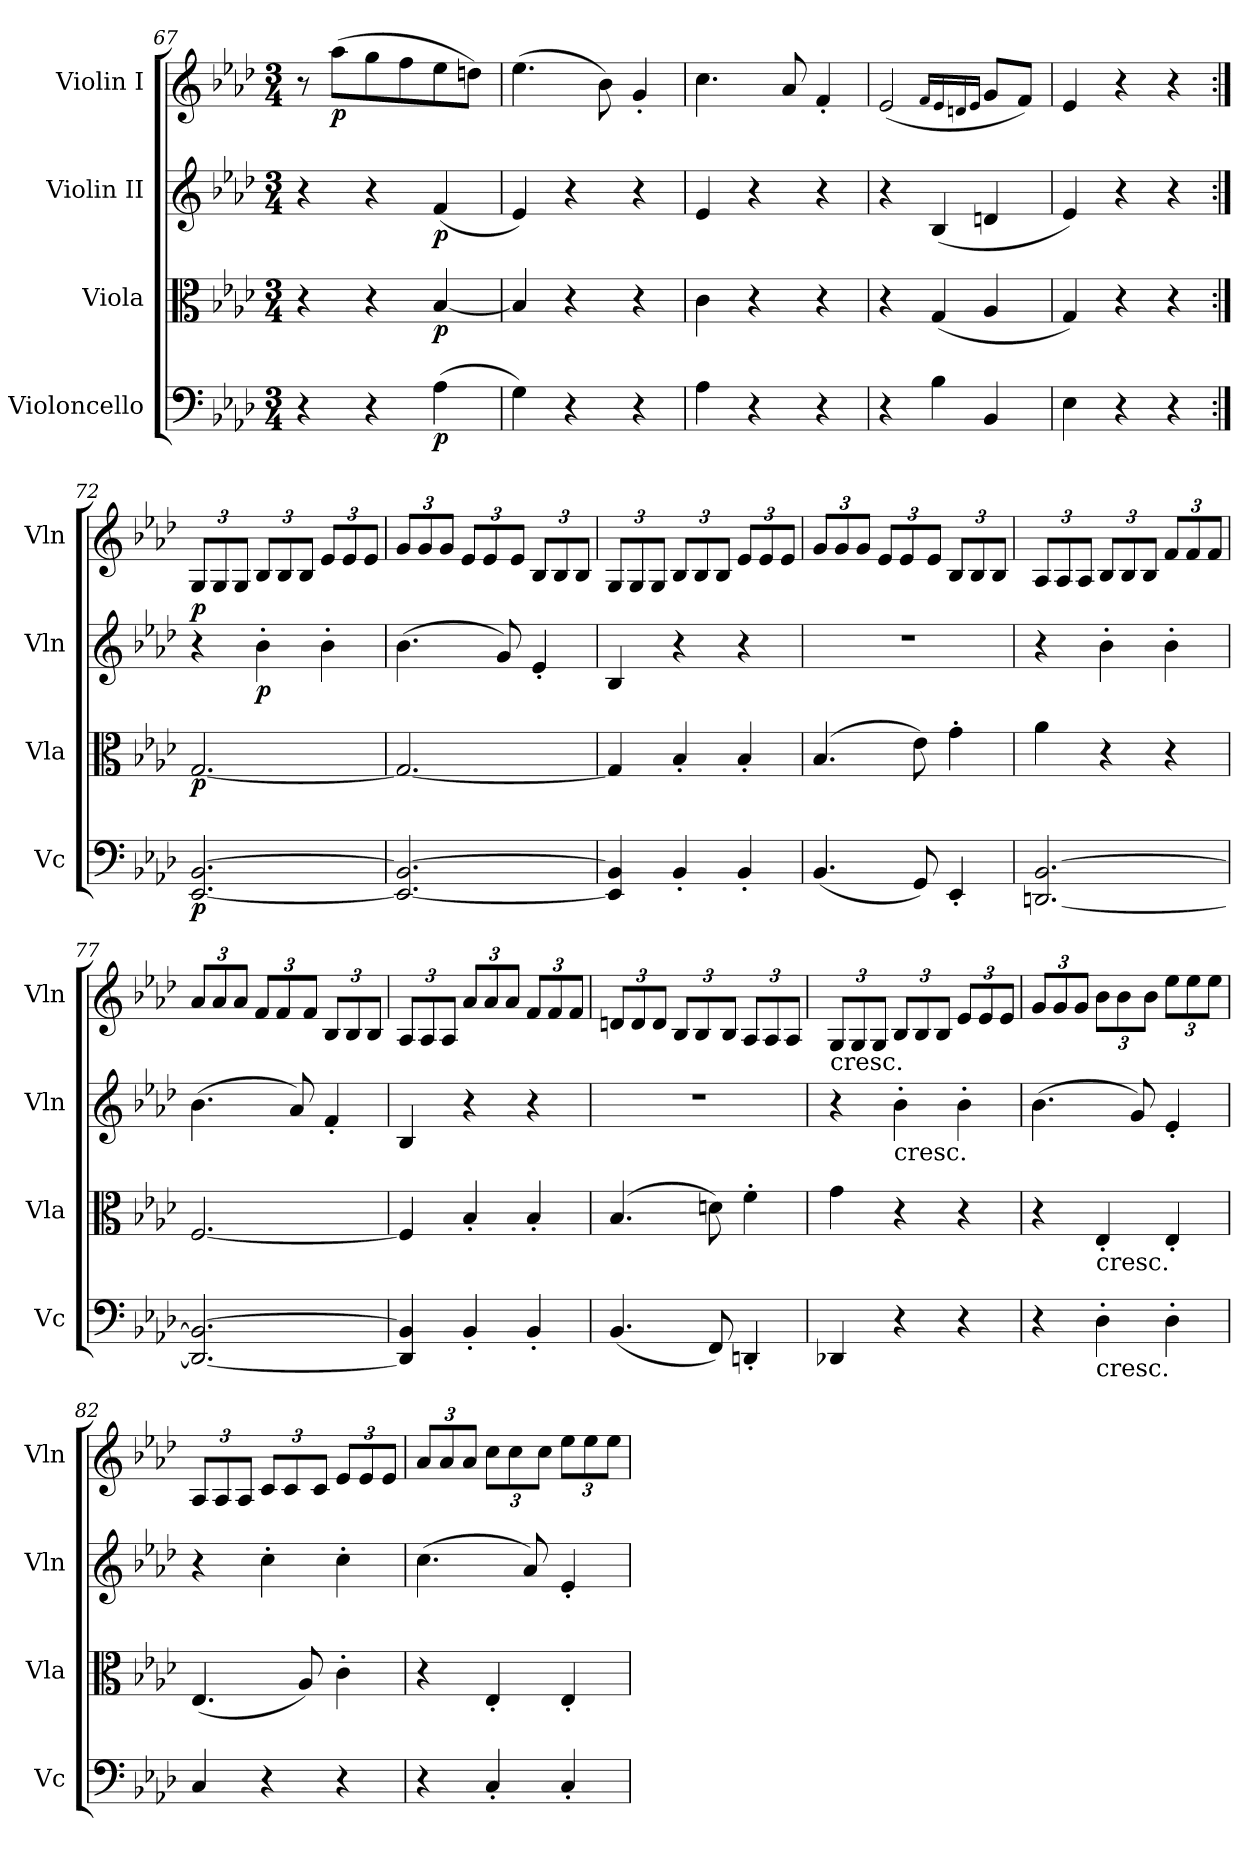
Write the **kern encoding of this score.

**kern	**dynam	**kern	**dynam	**kern	**dynam	**kern	**dynam
*part4	*part4	*part3	*part3	*part2	*part2	*part1	*part1
*staff4	*staff4	*staff3	*staff3	*staff2	*staff2	*staff1	*staff1
*I"Violoncello	*	*I"Viola	*	*I"Violin II	*	*I"Violin I	*
*I'Vc	*	*I'Vla	*	*I'Vln	*	*I'Vln	*
*clefF4	*	*clefC3	*	*clefG2	*	*clefG2	*
*k[b-e-a-d-]	*	*k[b-e-a-d-]	*	*k[b-e-a-d-]	*	*k[b-e-a-d-]	*
*M3/4	*	*M3/4	*	*M3/4	*	*M3/4	*
=67	=67	=67	=67	=67	=67	=67	=67
4r	.	4r	.	4r	.	8r	.
.	.	.	.	.	.	(8aa-L	p
4r	.	4r	.	4r	.	8gg	.
.	.	.	.	.	.	8ff	.
(4A-	p	[4B-	p	(4f	p	8ee-	.
.	.	.	.	.	.	8ddnJ)	.
=68	=68	=68	=68	=68	=68	=68	=68
4G)	.	4B-]	.	4e-)	.	(4.ee-	.
4r	.	4r	.	4r	.	.	.
.	.	.	.	.	.	8b-)	.
4r	.	4r	.	4r	.	4g'	.
=69	=69	=69	=69	=69	=69	=69	=69
4A-	.	4c	.	4e-	.	4.cc	.
4r	.	4r	.	4r	.	.	.
.	.	.	.	.	.	8a-	.
4r	.	4r	.	4r	.	4f'	.
=70	=70	=70	=70	=70	=70	=70	=70
4r	.	4r	.	4r	.	(2e-	.
4B-	.	(4G	.	(4B-	.	.	.
.	.	.	.	.	.	16qqf/LL	.
.	.	.	.	.	.	16qqe-/	.
.	.	.	.	.	.	16qqdn/	.
.	.	.	.	.	.	16qqe-/JJ	.
4BB-	.	4A-	.	4dn	.	8gL	.
.	.	.	.	.	.	8fJ)	.
=71	=71	=71	=71	=71	=71	=71	=71
4E-	.	4G)	.	4e-)	.	4e-	.
4r	.	4r	.	4r	.	4r	.
4r	.	4r	.	4r	.	4r	.
=72:|!	=72:|!	=72:|!	=72:|!	=72:|!	=72:|!	=72:|!	=72:|!
!	!	!	!	!	!LO:DY:a	!	!
[2.EE- [2.BB-	p	[2.G	p	4r	p	12GL	.
.	.	.	.	.	.	12G	.
.	.	.	.	.	.	12GJ	.
.	.	.	.	4b-'	p	12B-L	.
.	.	.	.	.	.	12B-	.
.	.	.	.	.	.	12B-J	.
.	.	.	.	4b-'	.	12e-L	.
.	.	.	.	.	.	12e-	.
.	.	.	.	.	.	12e-J	.
=73	=73	=73	=73	=73	=73	=73	=73
2.EE-_ 2.BB-_	.	2.G_	.	(4.b-	.	12gL	.
.	.	.	.	.	.	12g	.
.	.	.	.	.	.	12gJ	.
.	.	.	.	.	.	12e-L	.
.	.	.	.	.	.	12e-	.
.	.	.	.	8g)	.	.	.
.	.	.	.	.	.	12e-J	.
.	.	.	.	4e-'	.	12B-L	.
.	.	.	.	.	.	12B-	.
.	.	.	.	.	.	12B-J	.
=74	=74	=74	=74	=74	=74	=74	=74
4EE-] 4BB-]	.	4G]	.	4B-	.	12GL	.
.	.	.	.	.	.	12G	.
.	.	.	.	.	.	12GJ	.
4BB-'	.	4B-'	.	4r	.	12B-L	.
.	.	.	.	.	.	12B-	.
.	.	.	.	.	.	12B-J	.
4BB-'	.	4B-'	.	4r	.	12e-L	.
.	.	.	.	.	.	12e-	.
.	.	.	.	.	.	12e-J	.
=75	=75	=75	=75	=75	=75	=75	=75
(4.BB-	.	(4.B-	.	2.r	.	12gL	.
.	.	.	.	.	.	12g	.
.	.	.	.	.	.	12gJ	.
.	.	.	.	.	.	12e-L	.
.	.	.	.	.	.	12e-	.
8GG)	.	8e-)	.	.	.	.	.
.	.	.	.	.	.	12e-J	.
4EE-'	.	4g'	.	.	.	12B-L	.
.	.	.	.	.	.	12B-	.
.	.	.	.	.	.	12B-J	.
=76	=76	=76	=76	=76	=76	=76	=76
[2.DDn [2.BB-	.	4a-	.	4r	.	12A-L	.
.	.	.	.	.	.	12A-	.
.	.	.	.	.	.	12A-J	.
.	.	4r	.	4b-'	.	12B-L	.
.	.	.	.	.	.	12B-	.
.	.	.	.	.	.	12B-J	.
.	.	4r	.	4b-'	.	12fL	.
.	.	.	.	.	.	12f	.
.	.	.	.	.	.	12fJ	.
=77	=77	=77	=77	=77	=77	=77	=77
2.DD_ 2.BB-_	.	[2.F	.	(4.b-	.	12a-L	.
.	.	.	.	.	.	12a-	.
.	.	.	.	.	.	12a-J	.
.	.	.	.	.	.	12fL	.
.	.	.	.	.	.	12f	.
.	.	.	.	8a-)	.	.	.
.	.	.	.	.	.	12fJ	.
.	.	.	.	4f'	.	12B-L	.
.	.	.	.	.	.	12B-	.
.	.	.	.	.	.	12B-J	.
=78	=78	=78	=78	=78	=78	=78	=78
4DD] 4BB-]	.	4F]	.	4B-	.	12A-L	.
.	.	.	.	.	.	12A-	.
.	.	.	.	.	.	12A-J	.
4BB-'	.	4B-'	.	4r	.	12a-L	.
.	.	.	.	.	.	12a-	.
.	.	.	.	.	.	12a-J	.
4BB-'	.	4B-'	.	4r	.	12fL	.
.	.	.	.	.	.	12f	.
.	.	.	.	.	.	12fJ	.
=79	=79	=79	=79	=79	=79	=79	=79
(4.BB-	.	(4.B-	.	2.r	.	12dnL	.
.	.	.	.	.	.	12d	.
.	.	.	.	.	.	12dJ	.
.	.	.	.	.	.	12B-L	.
.	.	.	.	.	.	12B-	.
8FF)	.	8dn)	.	.	.	.	.
.	.	.	.	.	.	12B-J	.
4DDn'	.	4f'	.	.	.	12A-L	.
.	.	.	.	.	.	12A-	.
.	.	.	.	.	.	12A-J	.
=80	=80	=80	=80	=80	=80	=80	=80
!	!	!	!	!	!	!LO:TX:b:t=cresc.	!
4DD-X	.	4g	.	4r	.	12GL	.
.	.	.	.	.	.	12G	.
.	.	.	.	.	.	12GJ	.
!	!	!	!	!LO:TX:b:t=cresc.	!	!	!
4r	.	4r	.	4b-'	.	12B-L	.
.	.	.	.	.	.	12B-	.
.	.	.	.	.	.	12B-J	.
4r	.	4r	.	4b-'	.	12e-L	.
.	.	.	.	.	.	12e-	.
.	.	.	.	.	.	12e-J	.
=81	=81	=81	=81	=81	=81	=81	=81
4r	.	4r	.	(4.b-	.	12gL	.
.	.	.	.	.	.	12g	.
.	.	.	.	.	.	12gJ	.
!	!	!LO:TX:b:t=cresc.	!	!	!	!	!
!LO:TX:b:t=cresc.	!	!	!	!	!	!	!
4D-'	.	4E-'	.	.	.	12b-L	.
.	.	.	.	.	.	12b-	.
.	.	.	.	8g)	.	.	.
.	.	.	.	.	.	12b-J	.
4D-'	.	4E-'	.	4e-'	.	12ee-L	.
.	.	.	.	.	.	12ee-	.
.	.	.	.	.	.	12ee-J	.
=82	=82	=82	=82	=82	=82	=82	=82
4C	.	(4.E-	.	4r	.	12A-L	.
.	.	.	.	.	.	12A-	.
.	.	.	.	.	.	12A-J	.
4r	.	.	.	4cc'	.	12cL	.
.	.	.	.	.	.	12c	.
.	.	8A-)	.	.	.	.	.
.	.	.	.	.	.	12cJ	.
4r	.	4c'	.	4cc'	.	12e-L	.
.	.	.	.	.	.	12e-	.
.	.	.	.	.	.	12e-J	.
=83	=83	=83	=83	=83	=83	=83	=83
4r	.	4r	.	(4.cc	.	12a-L	.
.	.	.	.	.	.	12a-	.
.	.	.	.	.	.	12a-J	.
4C'	.	4E-'	.	.	.	12ccL	.
.	.	.	.	.	.	12cc	.
.	.	.	.	8a-)	.	.	.
.	.	.	.	.	.	12ccJ	.
4C'	.	4E-'	.	4e-'	.	12ee-L	.
.	.	.	.	.	.	12ee-	.
.	.	.	.	.	.	12ee-J	.
=	=	=	=	=	=	=	=
*-	*-	*-	*-	*-	*-	*-	*-
